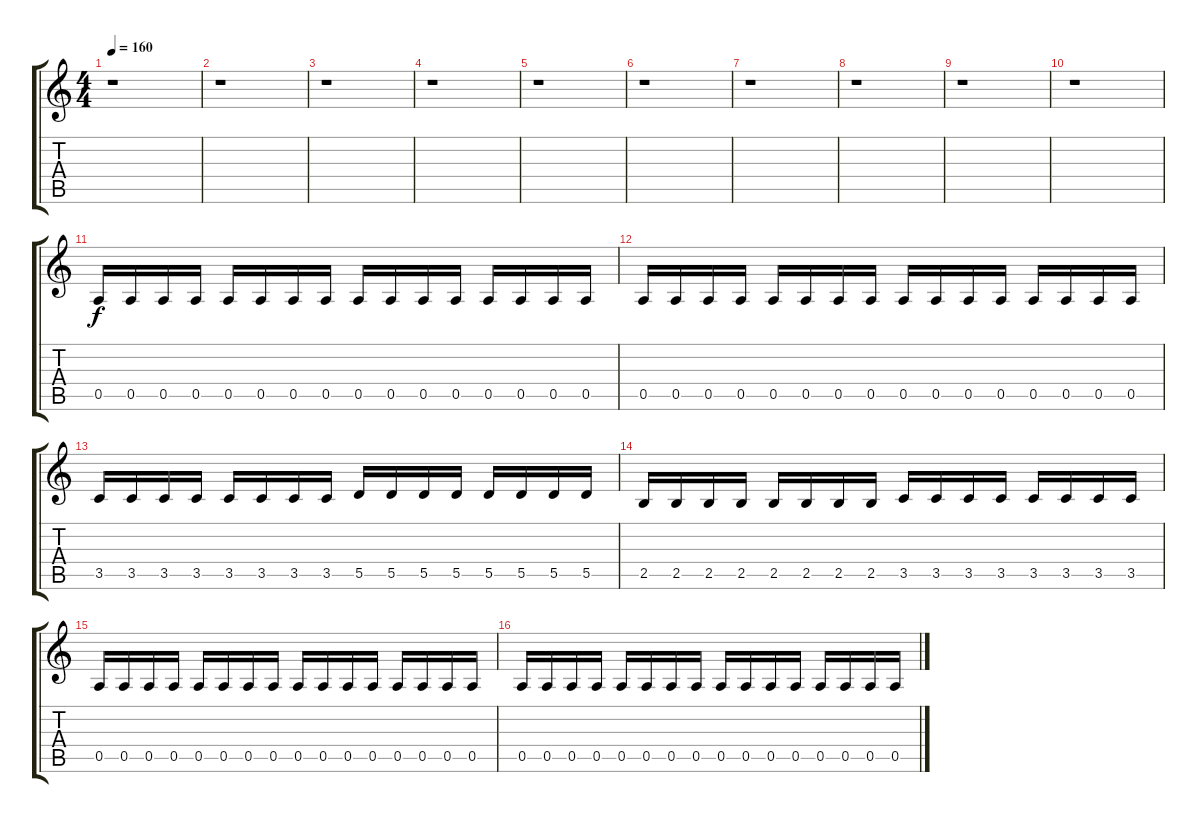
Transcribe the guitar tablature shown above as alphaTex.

\track "" {instrument overdrivenguitar}
\staff {score tabs}
\tuning (E4 B3 G3 D3 A2 E2) {hide}
\ts (4 4)
\tempo 160
\clef g2
\ks c
r.1{dy f} |
r.1 |
r.1 |
r.1 |
r.1 |
r.1 |
r.1 |
r.1 |
r.1 |
r.1 |
0.5.16 0.5.16 0.5.16 0.5.16 0.5.16 0.5.16 0.5.16 0.5.16 0.5.16 0.5.16 0.5.16 0.5.16 0.5.16 0.5.16 0.5.16 0.5.16 |
0.5.16 0.5.16 0.5.16 0.5.16 0.5.16 0.5.16 0.5.16 0.5.16 0.5.16 0.5.16 0.5.16 0.5.16 0.5.16 0.5.16 0.5.16 0.5.16 |
3.5.16 3.5.16 3.5.16 3.5.16 3.5.16 3.5.16 3.5.16 3.5.16 5.5.16 5.5.16 5.5.16 5.5.16 5.5.16 5.5.16 5.5.16 5.5.16 |
2.5.16 2.5.16 2.5.16 2.5.16 2.5.16 2.5.16 2.5.16 2.5.16 3.5.16 3.5.16 3.5.16 3.5.16 3.5.16 3.5.16 3.5.16 3.5.16 |
0.5.16 0.5.16 0.5.16 0.5.16 0.5.16 0.5.16 0.5.16 0.5.16 0.5.16 0.5.16 0.5.16 0.5.16 0.5.16 0.5.16 0.5.16 0.5.16 |
0.5.16 0.5.16 0.5.16 0.5.16 0.5.16 0.5.16 0.5.16 0.5.16 0.5.16 0.5.16 0.5.16 0.5.16 0.5.16 0.5.16 0.5.16 0.5.16
